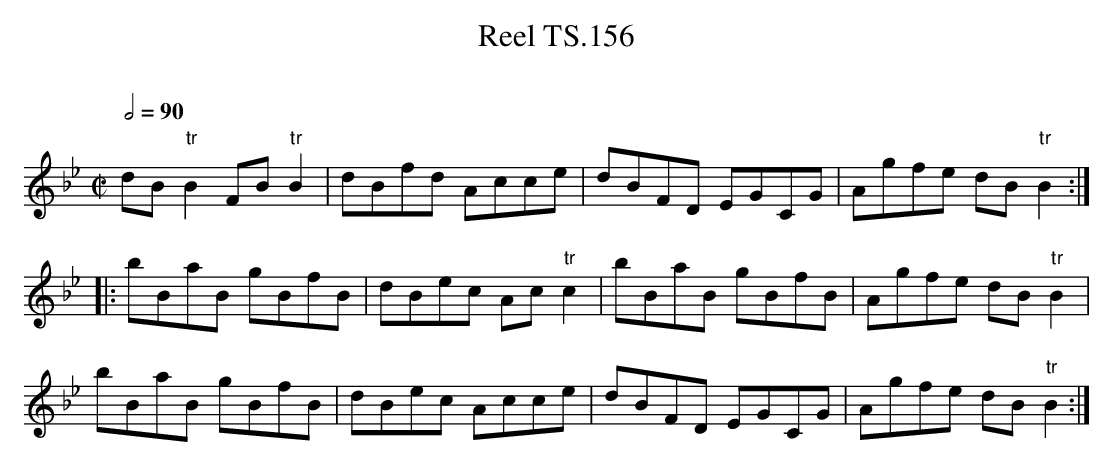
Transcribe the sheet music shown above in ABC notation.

X:1
T:Reel TS.156
M:C|
L:1/8
Q:1/2=90
O:
K:Bb
dB"tr"B2FB"tr"B2|dBfd Acce|dBFD EGCG|Agfe dB"tr"B2:|
|:bBaB gBfB|dBec Ac"tr"c2|bBaB gBfB|Agfe dB"tr"B2|
bBaB gBfB|dBec Acce|dBFD EGCG|Agfe dB "tr"B2:|]
